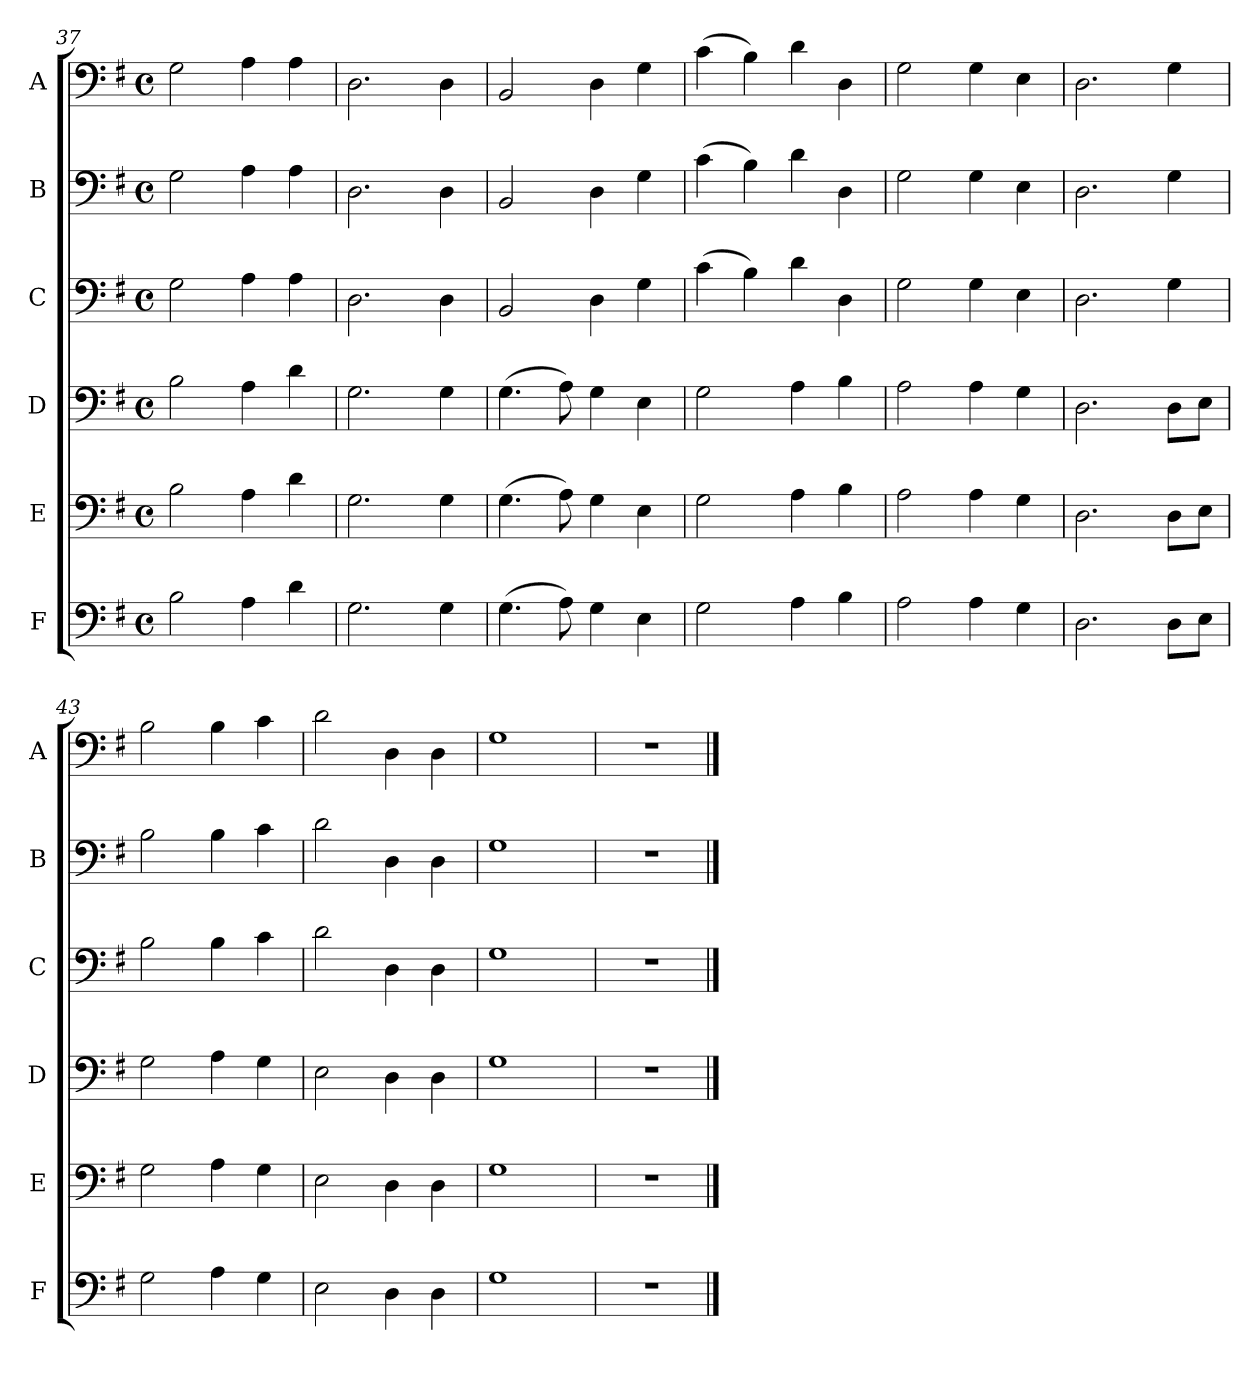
**kern	**kern	**kern	**kern	**kern	**kern
*part6	*part5	*part4	*part3	*part2	*part1
*staff6	*staff5	*staff4	*staff3	*staff2	*staff1
*I"F	*I"E	*I"D	*I"C	*I"B	*I"A
*I'F	*I'E	*I'D	*I'C	*I'B	*I'A
*clefF4	*clefF4	*clefF4	*clefF4	*clefF4	*clefF4
*k[f#]	*k[f#]	*k[f#]	*k[f#]	*k[f#]	*k[f#]
*M4/4	*M4/4	*M4/4	*M4/4	*M4/4	*M4/4
*met(c)	*met(c)	*met(c)	*met(c)	*met(c)	*met(c)
=37	=37	=37	=37	=37	=37
2B!i\	2B!i\	2B!i\	2G!\	2G!\	2G!\
4A!\	4A!\	4A!\	4A!\	4A!\	4A!\
4d!i\	4d!i\	4d!i\	4A!\	4A!\	4A!\
=38	=38	=38	=38	=38	=38
2.G!i\	2.G!i\	2.G!i\	2.D!\	2.D!\	2.D!\
4G!i\	4G!i\	4G!i\	4D!\	4D!\	4D!\
=39	=39	=39	=39	=39	=39
(>4.G!i\	(>4.G!i\	(>4.G!i\	2BB!/	2BB!/	2BB!/
8A!i\)	8A!i\)	8A!i\)	.	.	.
4G!i\	4G!i\	4G!i\	4D!\	4D!\	4D!\
4E!i\	4E!i\	4E!i\	4G!\	4G!\	4G!\
=40	=40	=40	=40	=40	=40
2G!i\	2G!i\	2G!i\	(>4c!\	(>4c!\	(>4c!\
.	.	.	4B!\)	4B!\)	4B!\)
4A!i\	4A!i\	4A!i\	4d!\	4d!\	4d!\
4B!i\	4B!i\	4B!i\	4D!\	4D!\	4D!\
=41	=41	=41	=41	=41	=41
2A!i\	2A!i\	2A!i\	2G!\	2G!\	2G!\
4A!i\	4A!i\	4A!i\	4G!\	4G!\	4G!\
4G!i\	4G!i\	4G!i\	4E!\	4E!\	4E!\
=42	=42	=42	=42	=42	=42
2.D!\	2.D!\	2.D!\	2.D!\	2.D!\	2.D!\
8D!i\L	8D!i\L	8D!i\L	4G!\	4G!\	4G!\
8E!i\J	8E!i\J	8E!i\J	.	.	.
=43	=43	=43	=43	=43	=43
2G!i\	2G!i\	2G!i\	2B!\	2B!\	2B!\
4A!i\	4A!i\	4A!i\	4B!\	4B!\	4B!\
4G!i\	4G!i\	4G!i\	4c!\	4c!\	4c!\
=44	=44	=44	=44	=44	=44
2E!i\	2E!i\	2E!i\	2d!\	2d!\	2d!\
4D!\	4D!\	4D!\	4D!\	4D!\	4D!\
4D!\	4D!\	4D!\	4D!\	4D!\	4D!\
=45	=45	=45	=45	=45	=45
1G!	1G!	1G!	1G!	1G!	1G!
=46	=46	=46	=46	=46	=46
1r	1r	1r	1r	1r	1r
==	==	==	==	==	==
*-	*-	*-	*-	*-	*-
